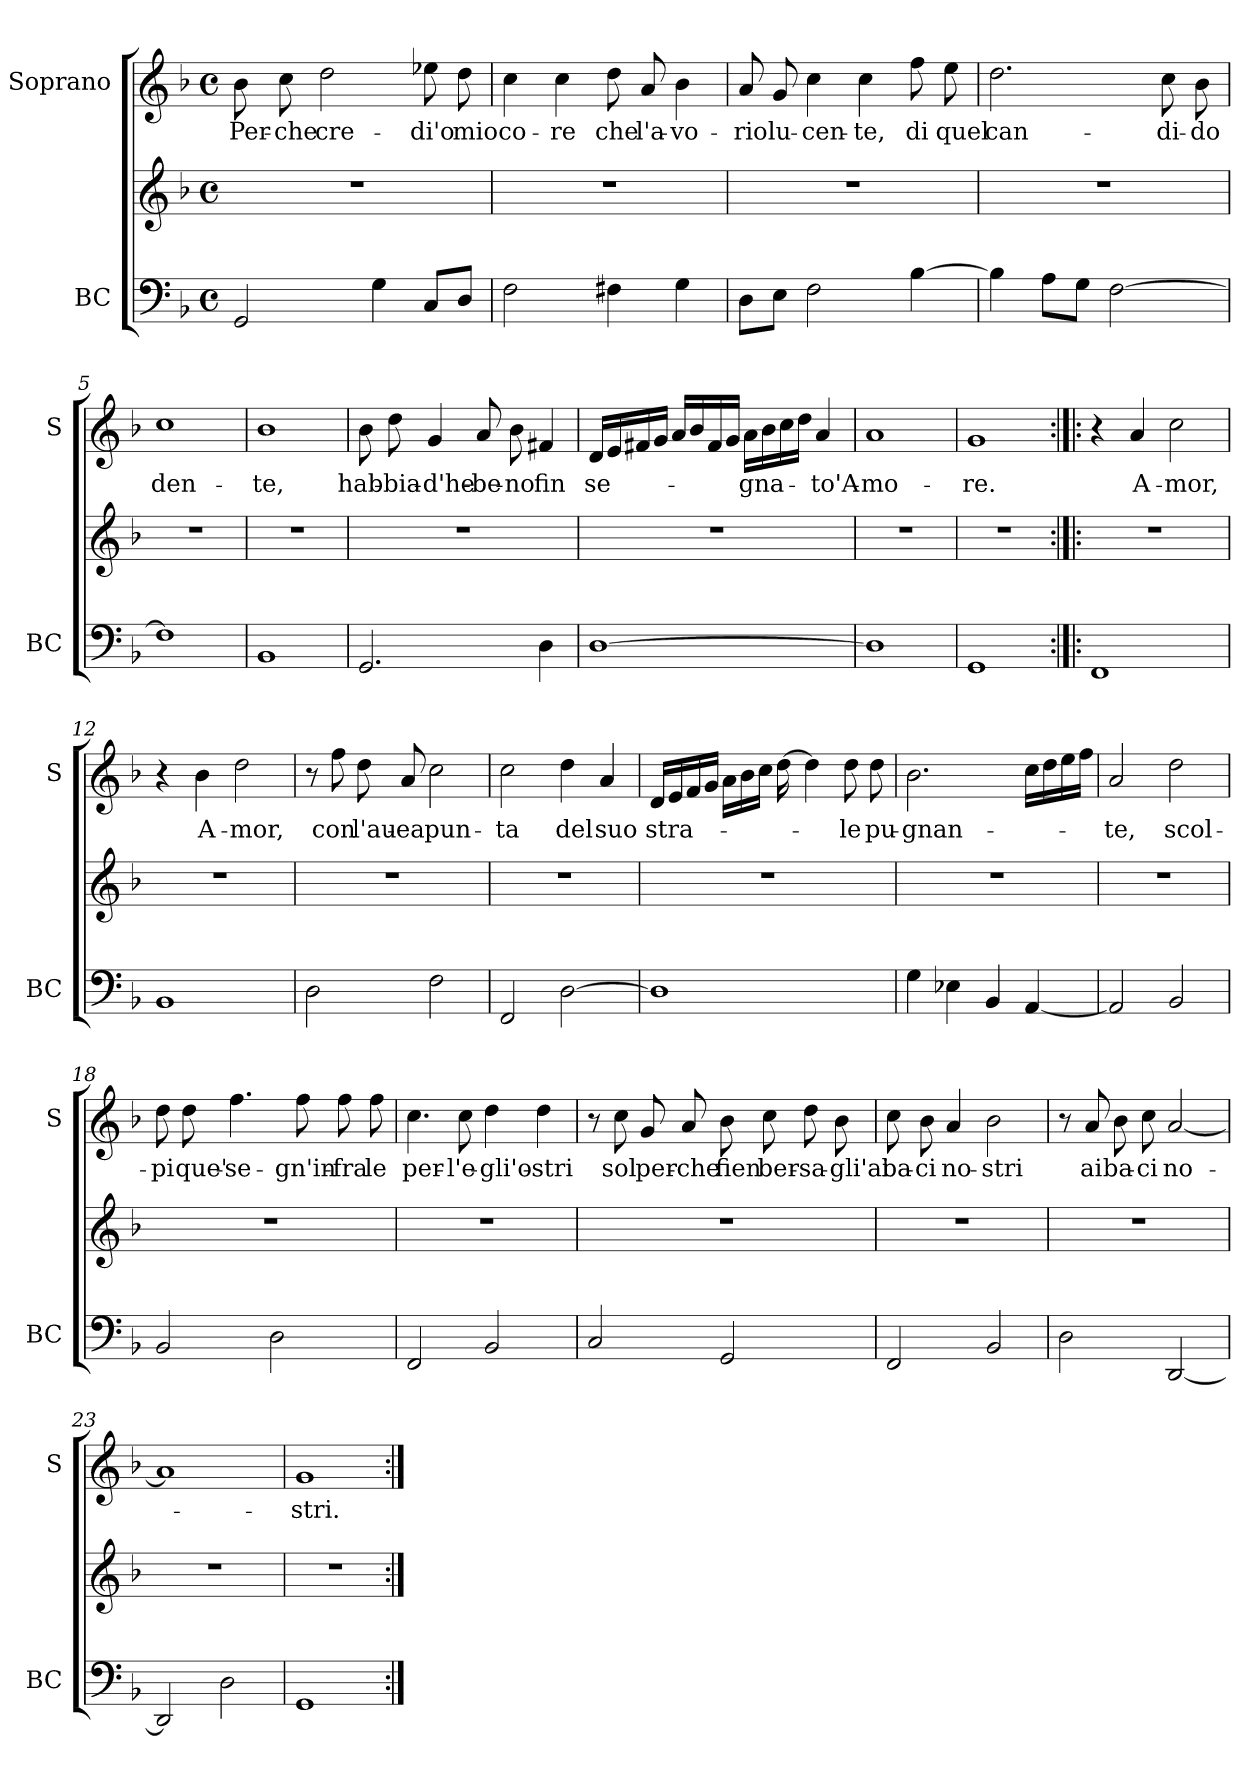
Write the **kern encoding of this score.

**kern	**kern	**kern	**text
*part2	*part2	*part1	*part1
*staff3	*staff2	*staff1	*staff1
*I"BC	*	*I"Soprano	*
*I'BC	*	*I'S	*
*clefF4	*clefG2	*clefG2	*
*k[b-]	*k[b-]	*k[b-]	*
*F:	*F:	*F:	*
*M4/4	*M4/4	*M4/4	*
*met(c)	*met(c)	*met(c)	*
=1	=1	=1	=1
!	!	!	!LO:LY:b
2GG/	1r	8b-\	Per-
!	!	!	!LO:LY:b
.	.	8cc\	-che
!	!	!	!LO:LY:b
.	.	2dd\	cre-
4G\	.	.	.
!	!	!	!LO:LY:b
8C/L	.	8ee-X\	-di'o
!	!	!	!LO:LY:b
8D/J	.	8dd\	mio
=2	=2	=2	=2
!	!	!	!LO:LY:b
2F\	1r	4cc\	co-
!	!	!	!LO:LY:b
.	.	4cc\	-re
!	!	!	!LO:LY:b
4F#X\	.	8dd\	che
!	!	!	!LO:LY:b
.	.	8a/	l'a-
!	!	!	!LO:LY:b
4G\	.	4b-\	-vo-
=3	=3	=3	=3
!	!	!	!LO:LY:b
8D\L	1r	8a/	-rio
!	!	!	!LO:LY:b
8E\J	.	8g/	lu-
!	!	!	!LO:LY:b
2F\	.	4cc\	-cen-
!	!	!	!LO:LY:b
.	.	4cc\	-te,
!	!	!	!LO:LY:b
[4B-\	.	8ff\	di
!	!	!	!LO:LY:b
.	.	8ee\	quel
=4	=4	=4	=4
!	!	!	!LO:LY:b
4B-\]	1r	2.dd\	can-
8A\L	.	.	.
8G\J	.	.	.
[2F\	.	.	.
!	!	!	!LO:LY:b
.	.	8cc\	-di-
!	!	!	!LO:LY:b
.	.	8b-\	-do
=5	=5	=5	=5
!	!	!	!LO:LY:b
1F]	1r	1cc	den-
!!LO:LB:g=z
=6	=6	=6	=6
!	!	!	!LO:LY:b
1BB-	1r	1b-	-te,
=7	=7	=7	=7
!	!	!	!LO:LY:b
2.GG/	1r	8b-\	hab-
!	!	!	!LO:LY:b
.	.	8dd\	-bia-
!	!	!	!LO:LY:b
.	.	4g/	-d'he-
!	!	!	!LO:LY:b
.	.	8a/	-be-
!	!	!	!LO:LY:b
.	.	8b-\	-no
!	!	!	!LO:LY:b
4D\	.	4f#X/	fin
=8	=8	=8	=8
!	!	!	!LO:LY:b
[1D	1r	16d/LL	se-
.	.	16e/	.
.	.	16f#X/	.
.	.	16g/JJ	.
.	.	16a/LL	.
.	.	16b-/	.
.	.	16f#/	.
.	.	16g/JJ	.
!	!	!	!LO:LY:b
.	.	16a\LL	-gna-
.	.	16b-\	.
.	.	16cc\	.
.	.	16dd\JJ	.
!	!	!	!LO:LY:b
.	.	4a/	-to'A-
=9	=9	=9	=9
!	!	!	!LO:LY:b
1D]	1r	1a	-mo-
=10	=10	=10	=10
!	!	!	!LO:LY:b
1GG	1r	1g	-re.
!!LO:PB:g=z
=11:|!|:	=11:|!|:	=11:|!|:	=11:|!|:
1FF	1r	4r	.
!	!	!	!LO:LY:b
.	.	4a/	A-
!	!	!	!LO:LY:b
.	.	2cc\	-mor,
=12	=12	=12	=12
1BB-	1r	4r	.
!	!	!	!LO:LY:b
.	.	4b-\	A-
!	!	!	!LO:LY:b
.	.	2dd\	-mor,
=13	=13	=13	=13
2D\	1r	8r	.
!	!	!	!LO:LY:b
.	.	8ff\	con
!	!	!	!LO:LY:b
.	.	8dd\	l'au-
!	!	!	!LO:LY:b
.	.	8a/	-ea
!	!	!	!LO:LY:b
2F\	.	2cc\	pun-
=14	=14	=14	=14
!	!	!	!LO:LY:b
2FF/	1r	2cc\	-ta
!	!	!	!LO:LY:b
[2D\	.	4dd\	del
!	!	!	!LO:LY:b
.	.	4a/	suo
!!LO:LB:g=z
=15	=15	=15	=15
!	!	!	!LO:LY:b
1D]	1r	16d/LL	stra-
.	.	16e/	.
.	.	16f/	.
.	.	16g/JJ	.
.	.	16a\LL	.
.	.	16b-\	.
.	.	16cc\JJ	.
.	.	[16dd\	.
.	.	4dd\]	.
!	!	!	!LO:LY:b
.	.	8dd\	-le
!	!	!	!LO:LY:b
.	.	8dd\	pu-
=16	=16	=16	=16
!	!	!	!LO:LY:b
4G\	1r	2.b-\	-gnan-
4E-X\	.	.	.
4BB-/	.	.	.
[4AA/	.	16cc\LL	.
.	.	16dd\	.
.	.	16ee\	.
.	.	16ff\JJ	.
=17	=17	=17	=17
!	!	!	!LO:LY:b
2AA/]	1r	2a/	-te,
!	!	!	!LO:LY:b
2BB-/	.	2dd\	scol-
=18	=18	=18	=18
!	!	!	!LO:LY:b
2BB-/	1r	8dd\	-pi
!	!	!	!LO:LY:b
.	.	8dd\	que'-
!	!	!	!LO:LY:b
.	.	4.ff\	-se-
2D\	.	.	.
!	!	!	!LO:LY:b
.	.	8ff\	-gn'in-
!	!	!	!LO:LY:b
.	.	8ff\	-fra
!	!	!	!LO:LY:b
.	.	8ff\	le
=19	=19	=19	=19
!	!	!	!LO:LY:b
2FF/	1r	4.cc\	per-
!	!	!	!LO:LY:b
.	.	8cc\	-l'e-
!	!	!	!LO:LY:b
2BB-/	.	4dd\	-gli'o-
!	!	!	!LO:LY:b
.	.	4dd\	-stri
!!LO:LB:g=z
=20	=20	=20	=20
2C/	1r	8r	.
!	!	!	!LO:LY:b
.	.	8cc\	sol
!	!	!	!LO:LY:b
.	.	8g/	per-
!	!	!	!LO:LY:b
.	.	8a/	-che
!	!	!	!LO:LY:b
2GG/	.	8b-\	fien
!	!	!	!LO:LY:b
.	.	8cc\	ber-
!	!	!	!LO:LY:b
.	.	8dd\	-sa-
!	!	!	!LO:LY:b
.	.	8b-\	-gli'ai
=21	=21	=21	=21
!	!	!	!LO:LY:b
2FF/	1r	8cc\	ba-
!	!	!	!LO:LY:b
.	.	8b-\	-ci
!	!	!	!LO:LY:b
.	.	4a/	no-
!	!	!	!LO:LY:b
2BB-/	.	2b-\	-stri
=22	=22	=22	=22
2D\	1r	8r	.
!	!	!	!LO:LY:b
.	.	8a/	ai
!	!	!	!LO:LY:b
.	.	8b-\	ba-
!	!	!	!LO:LY:b
.	.	8cc\	-ci
!	!	!	!LO:LY:b
[2DD/	.	[2a/	no-
=23	=23	=23	=23
2DD/]	1r	1a]	.
2D\	.	.	.
=24	=24	=24	=24
!	!	!	!LO:LY:b
1GG	1r	1g	-stri.
=:|!	=:|!	=:|!	=:|!
*-	*-	*-	*-
